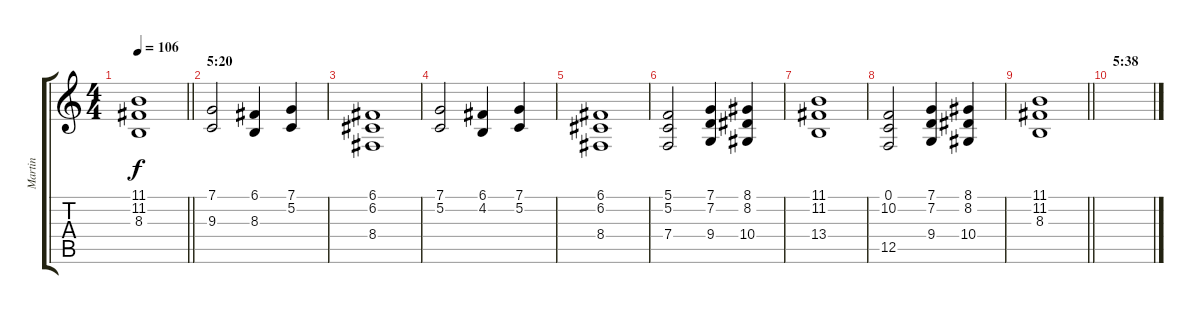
\track ("Martin" "Martin") {instrument choiraahs}
\staff {score tabs}
\tuning (C4 G3 Eb3 Bb2 F2 C2) {hide}
\ts (4 4)
\tempo 106
\clef g2
\barLineRight lightlight
\ks c
(11.1 11.2 8.3).1{dy f} |
\section ("" "5:20")
(7.1 9.3).2{volume 13 balance 8} (6.1 8.3).4 (7.1 5.2).4 |
(6.1 6.2 8.4).1 |
(7.1 5.2).2 (6.1 4.2).4 (7.1 5.2).4 |
(6.1 6.2 8.4).1 |
(5.1 5.2 7.4).2 (7.1 7.2 9.4).4 (8.1 8.2 10.4).4 |
(11.1 11.2 13.4).1 |
(0.1 10.2 12.5).2 (7.1 7.2 9.4).4 (8.1 8.2 10.4).4 |
\barLineRight lightlight
(11.1 11.2 8.3).1 |
\section ("" "5:38")
